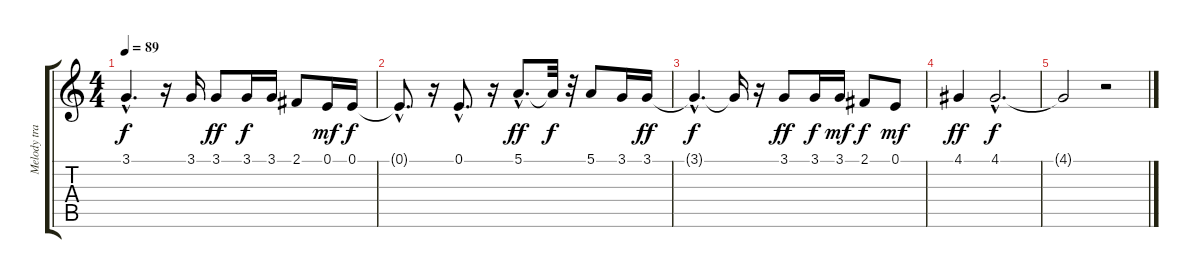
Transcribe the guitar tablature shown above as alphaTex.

\track ("Melody track" "Melody tra") {instrument acousticgrandpiano}
\staff {score tabs}
\tuning (E4 B3 G3 D3 A2 E2) {hide}
\ts (4 4)
\tempo 89
\clef g2
\ks c
3.1{hac t}.4{d dy f} r.16 3.1.16 3.1.8{dy ff} 3.1.16{dy f} 3.1.16 2.1.8 0.1.16{dy mf} 0.1.16{dy f} |
0.1{hac t}.8{d} r.16 0.1{hac}.8{d} r.16 5.1{hac}.8{d dy ff} 5.1{t}.32{dy f} r.32 5.1.8 3.1.16 3.1.16{dy ff} |
3.1{hac t}.4{d dy f} 3.1{t}.16 r.16 3.1.8{dy ff} 3.1.16{dy f} 3.1.16{dy mf} 2.1.8{dy f} 0.1.8{dy mf} |
4.1.4{dy ff} 4.1{hac}.2{d dy f} |
4.1{t}.2 r.2
